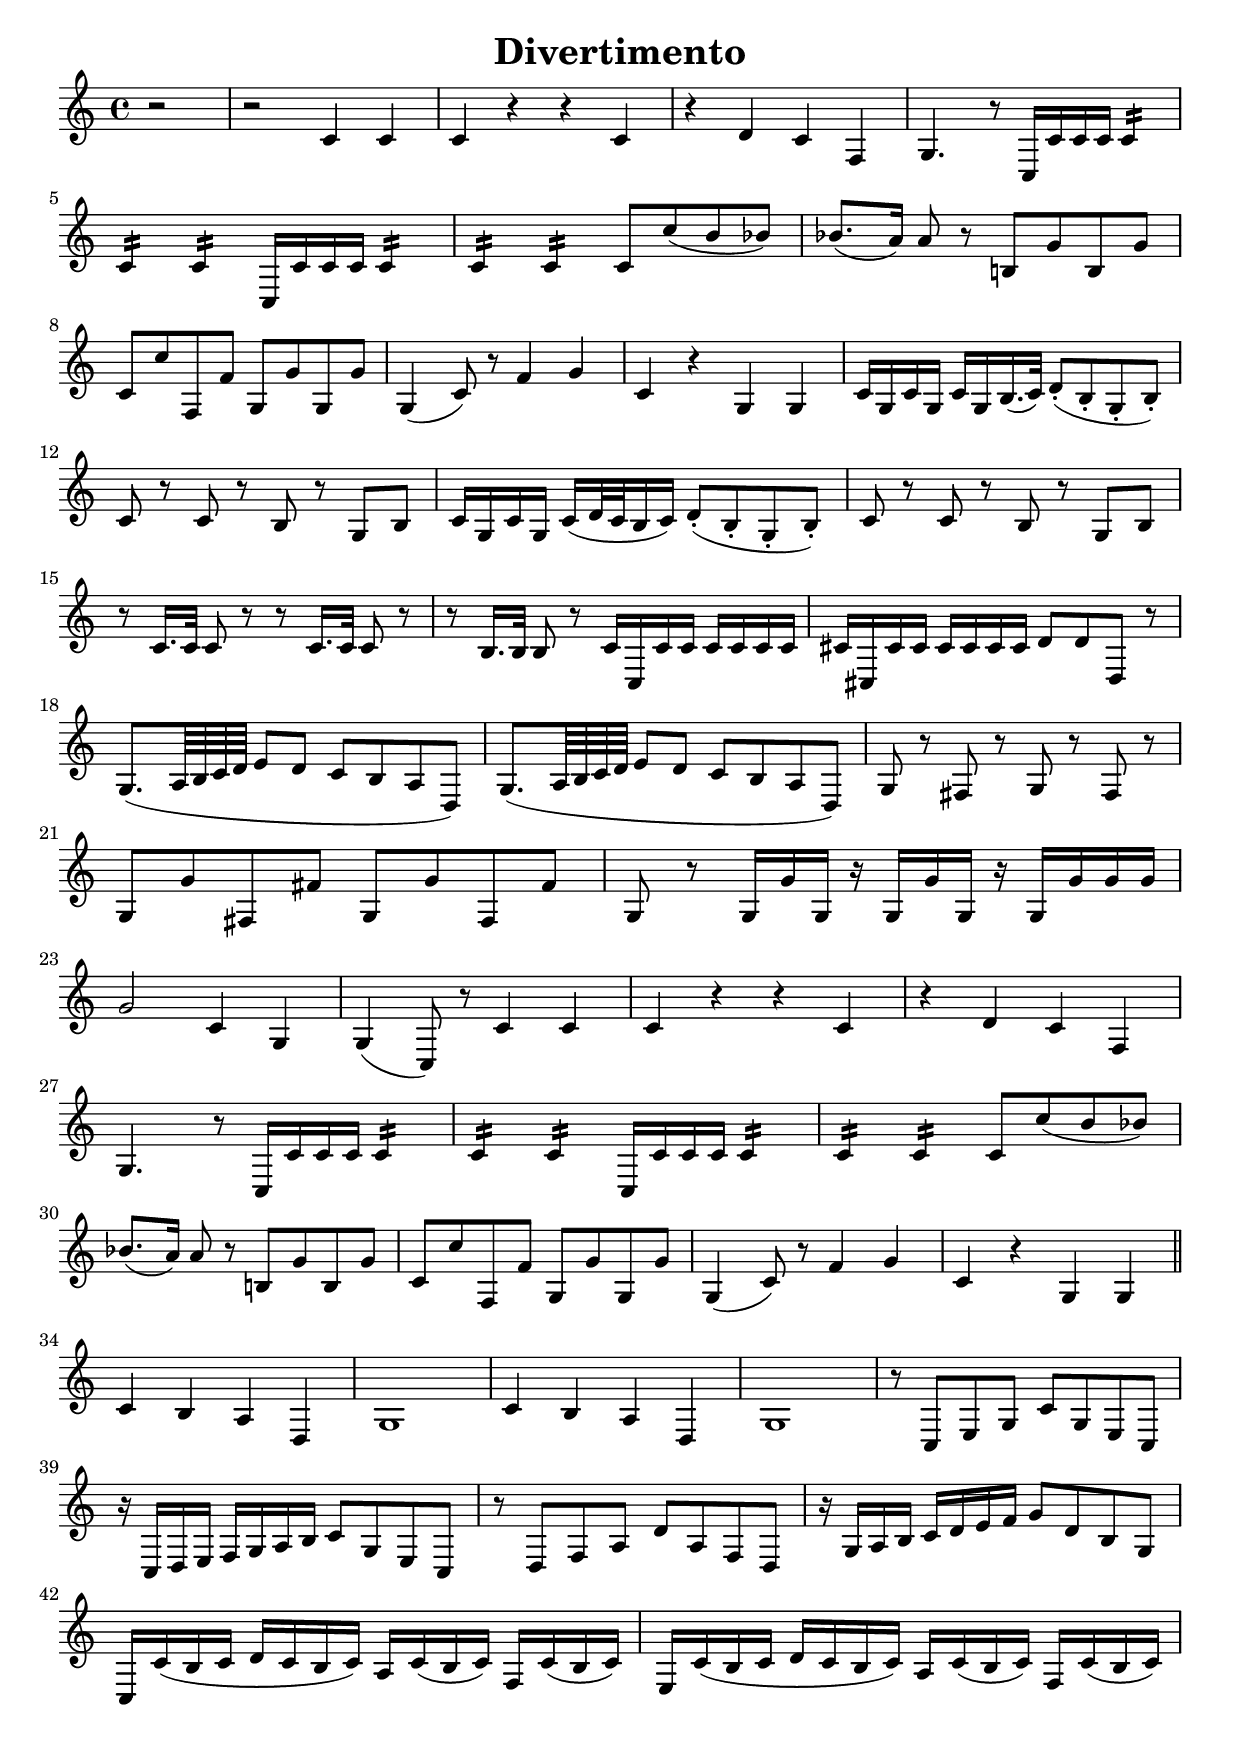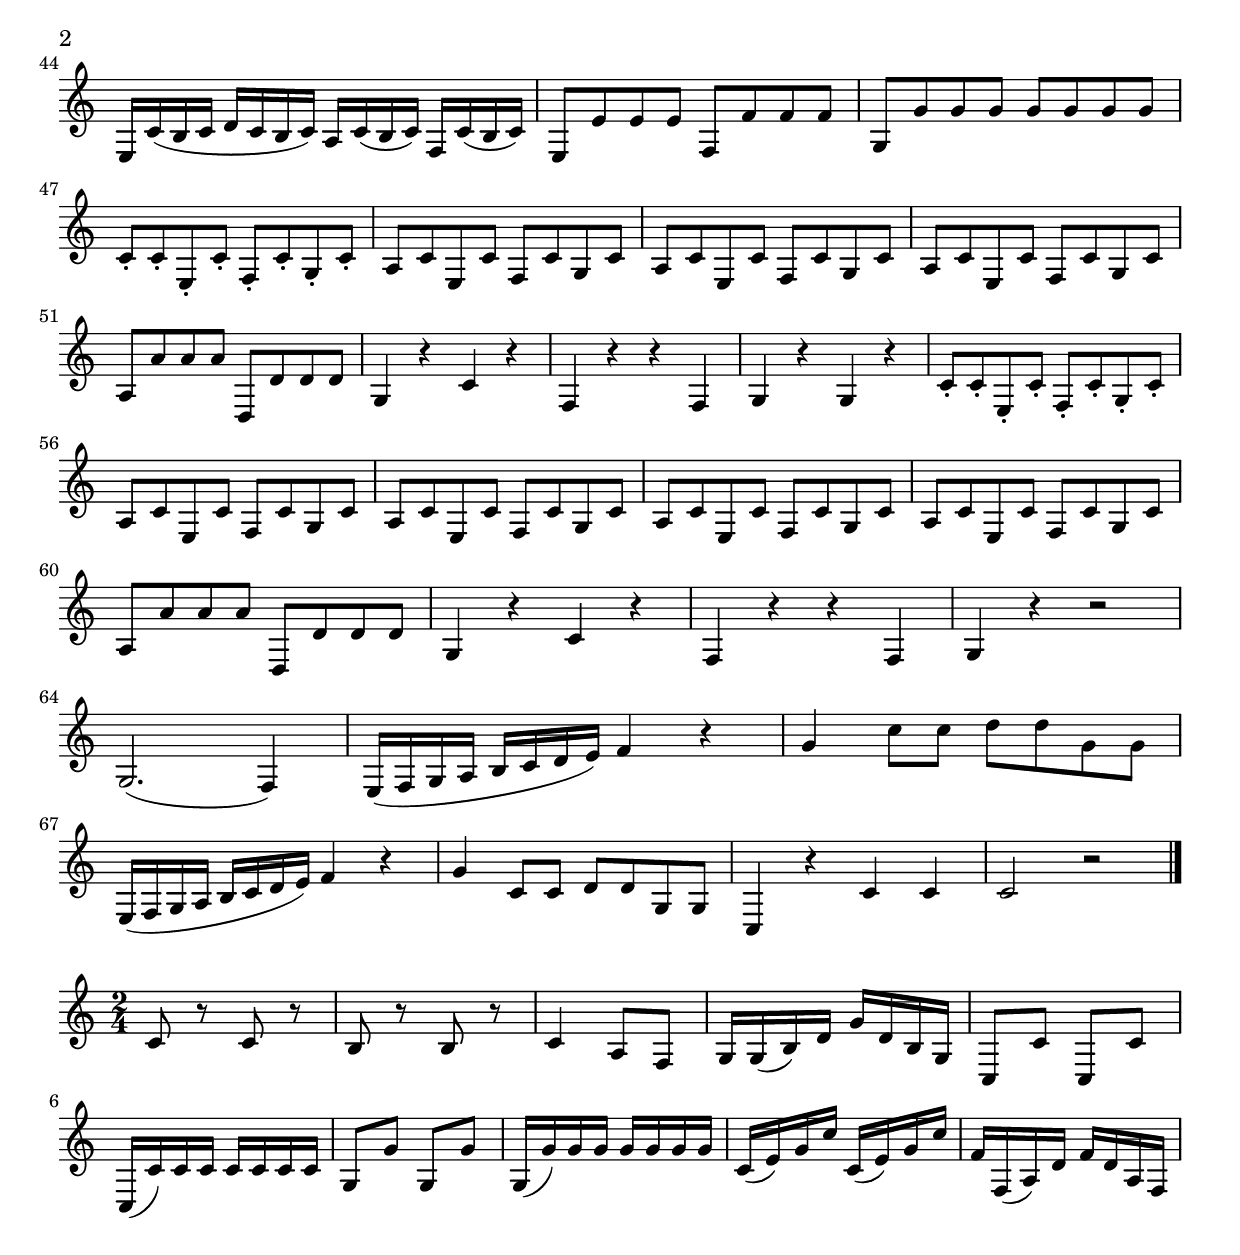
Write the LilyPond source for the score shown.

\header{
    title = "Divertimento"
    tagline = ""
}

\score {
    \layout {
        indent = #0
        ragged-last = ##f
    }
    \transpose c c' {
        \key c \major

        % m1
        \partial 2 r2
        r2 c4 c
        c r r c
        r d c f,
        g,4. r8 c,16 c c c c4:16
        \break

        % m5
        c: c: c,16 c c c c4:16
        c: c: c8 c' (b bes)
        bes8. (a16) a8 r b,! g b, g
        \break

        % m8
        c c' f, f g, g g, g
        g,4 (c8) r f4 g
        c r g, g,
        c16 g, c g, c g, b,16. (c32) d8-. (b,-. g,-. b,-.)
        \break

        % m12
        c8 r c r b, r g, b,
        c16 g, c g, c (d32 c b,16 c) d8-. (b,-. g,-. b,-.)
        c8 r c r b, r g, b,
        \break

        % m15
        r c16. c32 c8 r r c16. c32 c8 r
        r b,16. b,32 b,8 r c16 c, c c c c c c
        cis cis, cis cis cis cis cis cis d8 d d, r
        \break

        % m18
        g,8. (a,64 b, c d e8 d c b, a, d,)
        g,8. (a,64 b, c d e8 d c b, a, d,)
        g, r fis, r g, r fis, r
        \break

        % m21
        g, g fis, fis g, g fis, fis
        g, r g,16 g g, r g, g g, r g, g g g
        \break

        % m23
        g2 c4 g,
        g, (c,8) r c4 c
        c r r c
        r d c f,
        \break

        % m27
        g,4. r8 c,16 c c c c4:16
        c: c: c,16 c c c c4:16
        c: c: c8 c' (b bes)
        \break

        % m30
        bes8. (a16) a8 r b,! g b, g
        c c' f, f g, g g, g
        g,4 (c8) r f4 g
        c r g, g,
        \bar "||"
        \break

        % m34
        c4 b, a, d,
        g,1
        c4 b, a, d,
        g,1
        r8 c, e, g, c g, e, c,
        \break

        % m39
        r16 c, d, e, f, g, a, b, c8 g, e, c,
        r d, f, a, d a, f, d,
        r16 g, a, b, c d e f g8 d b, g,

        % m42
        c,16 c (b, c d c b, c) a, c (b, c) f, c (b, c)
        e, c (b, c d c b, c) a, c (b, c) f, c (b, c)
        \break

        % m44
        e, c (b, c d c b, c) a, c (b, c) f, c (b, c)
        e,8 e e e f, f f f
        g, g g g g g g g
        \break

        % m47
        c-. c-. e,-. c-. f,-. c-. g,-. c-.
        a, c e, c f, c g, c
        a, c e, c f, c g, c
        a, c e, c f, c g, c
        \break

        % m51
        a, a a a d, d d d
        g,4 r c r
        f, r r f,
        g, r g, r
        c8-. c-. e,-. c-. f,-. c-. g,-. c-.
        \break

        % m56
        a, c e, c f, c g, c
        a, c e, c f, c g, c
        a, c e, c f, c g, c
        a, c e, c f, c g, c
        \break

        % m60
        a, a a a d, d d d
        g,4 r c r
        f, r r f,
        g, r r2
        \break

        % m64
        g,2. (f,4)
        e,16 (f, g, a, b, c d e) f4 r
        g c'8 c' d' d' g g
        \break

        % m67
        e,16 (f, g, a, b, c d e) f4 r
        g c8 c d d g, g,
        c,4 r c c
        c2 r
        \bar "|."
    }
}

\score {
    \layout {
        indent = #0
        ragged-last = ##f
    }
    \transpose c c' {
        \key c \major
        \time 2/4

        % m1
        c8 r c r
        b, r b, r
        c4 a,8 f,
        g,16 g, (b,) d g d b, g,
        c,8 c c, c

        % m6
        c,16 (c) c c c c c c
        g,8 g g, g
        g,16 (g) g g g g g g
        c (e) g c' c (e) g c'
        f f, (a,) d f d a, f,
    }
}

\version "2.20.0"  % necessary for upgrading to future LilyPond versions.
